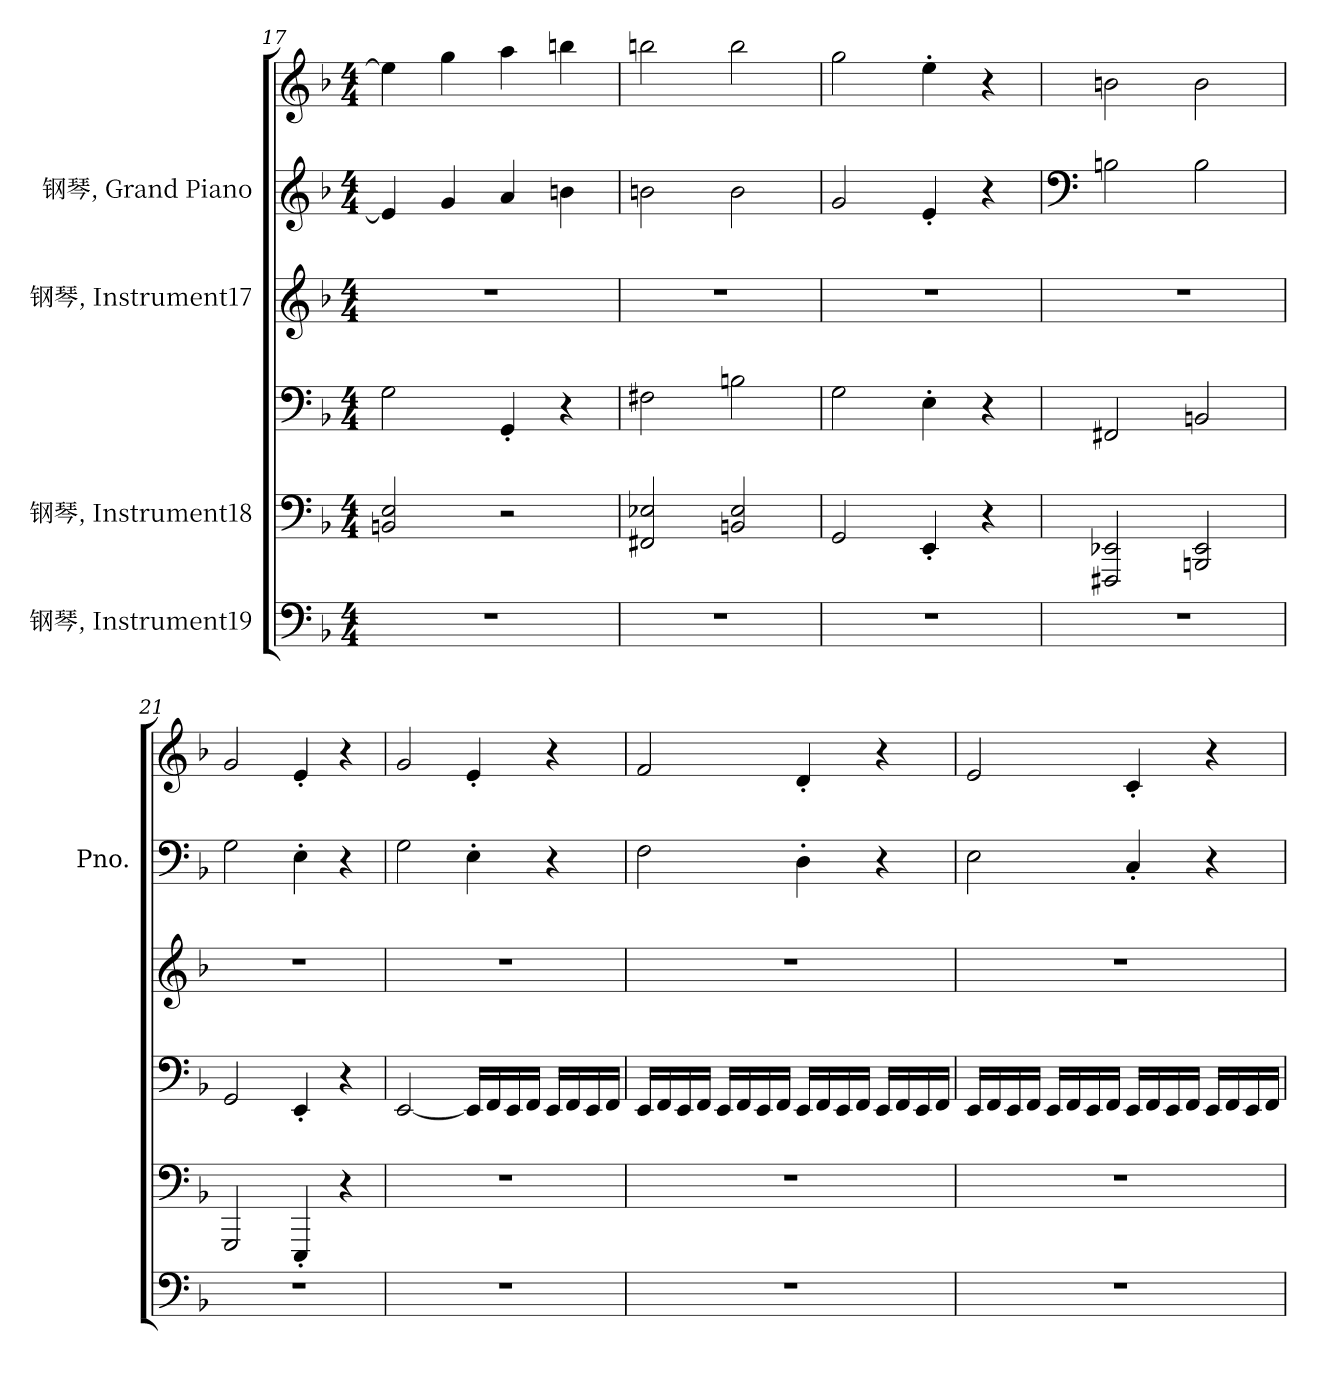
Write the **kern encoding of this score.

**kern	**kern	**kern	**kern	**kern	**kern
*part4	*part3	*part3	*part2	*part1	*part1
*staff6	*staff5	*staff4	*staff3	*staff2	*staff1
*I"钢琴, Instrument19	*I"钢琴, Instrument18	*	*I"钢琴, Instrument17	*I"钢琴, Grand Piano	*
*	*	*	*	*I'Pno.	*
*clefF4	*clefF4	*clefF4	*clefG2	*clefG2	*clefG2
*k[b-]	*k[b-]	*k[b-]	*k[b-]	*k[b-]	*k[b-]
*M4/4	*M4/4	*M4/4	*M4/4	*M4/4	*M4/4
=17	=17	=17	=17	=17	=17
1r	2BBn/ 2E/	2G\	1r	4e/]	4ee\]
.	.	.	.	4g/	4gg\
.	2r	4GG'/	.	4a/	4aa\
.	.	4r	.	4bn\	4bbn\
=18	=18	=18	=18	=18	=18
1r	2FF#X/ 2E-X/	2F#X\	1r	2bn\	2bbn\
.	2BBn/ 2E-/	2Bn\	.	2b\	2bb\
=19	=19	=19	=19	=19	=19
1r	2GG/	2G\	1r	2g/	2gg\
.	4EE'/	4E'\	.	4e'/	4ee'\
.	4r	4r	.	4r	4r
=20	=20	=20	=20	=20	=20
*	*	*	*	*clefF4	*
1r	2FFF#X/ 2EE-X/	2FF#X/	1r	2Bn\	2bn\
.	2BBBn/ 2EE-/	2BBn/	.	2B\	2b\
!!LO:LB:g=z
=21	=21	=21	=21	=21	=21
1r	2GGG/	2GG/	1r	2G\	2g/
.	4EEE'/	4EE'/	.	4E'\	4e'/
.	4r	4r	.	4r	4r
=22	=22	=22	=22	=22	=22
1r	1r	[2EE/	1r	2G\	2g/
.	.	16EE/LL]	.	4E'\	4e'/
.	.	16FF/	.	.	.
.	.	16EE/	.	.	.
.	.	16FF/JJ	.	.	.
.	.	16EE/LL	.	4r	4r
.	.	16FF/	.	.	.
.	.	16EE/	.	.	.
.	.	16FF/JJ	.	.	.
=23	=23	=23	=23	=23	=23
1r	1r	16EE/LL	1r	2F\	2f/
.	.	16FF/	.	.	.
.	.	16EE/	.	.	.
.	.	16FF/JJ	.	.	.
.	.	16EE/LL	.	.	.
.	.	16FF/	.	.	.
.	.	16EE/	.	.	.
.	.	16FF/JJ	.	.	.
.	.	16EE/LL	.	4D'\	4d'/
.	.	16FF/	.	.	.
.	.	16EE/	.	.	.
.	.	16FF/JJ	.	.	.
.	.	16EE/LL	.	4r	4r
.	.	16FF/	.	.	.
.	.	16EE/	.	.	.
.	.	16FF/JJ	.	.	.
!!LO:PB:g=z
=24	=24	=24	=24	=24	=24
1r	1r	16EE/LL	1r	2E\	2e/
.	.	16FF/	.	.	.
.	.	16EE/	.	.	.
.	.	16FF/JJ	.	.	.
.	.	16EE/LL	.	.	.
.	.	16FF/	.	.	.
.	.	16EE/	.	.	.
.	.	16FF/JJ	.	.	.
.	.	16EE/LL	.	4C'/	4c'/
.	.	16FF/	.	.	.
.	.	16EE/	.	.	.
.	.	16FF/JJ	.	.	.
.	.	16EE/LL	.	4r	4r
.	.	16FF/	.	.	.
.	.	16EE/	.	.	.
.	.	16FF/JJ	.	.	.
=	=	=	=	=	=
*-	*-	*-	*-	*-	*-
